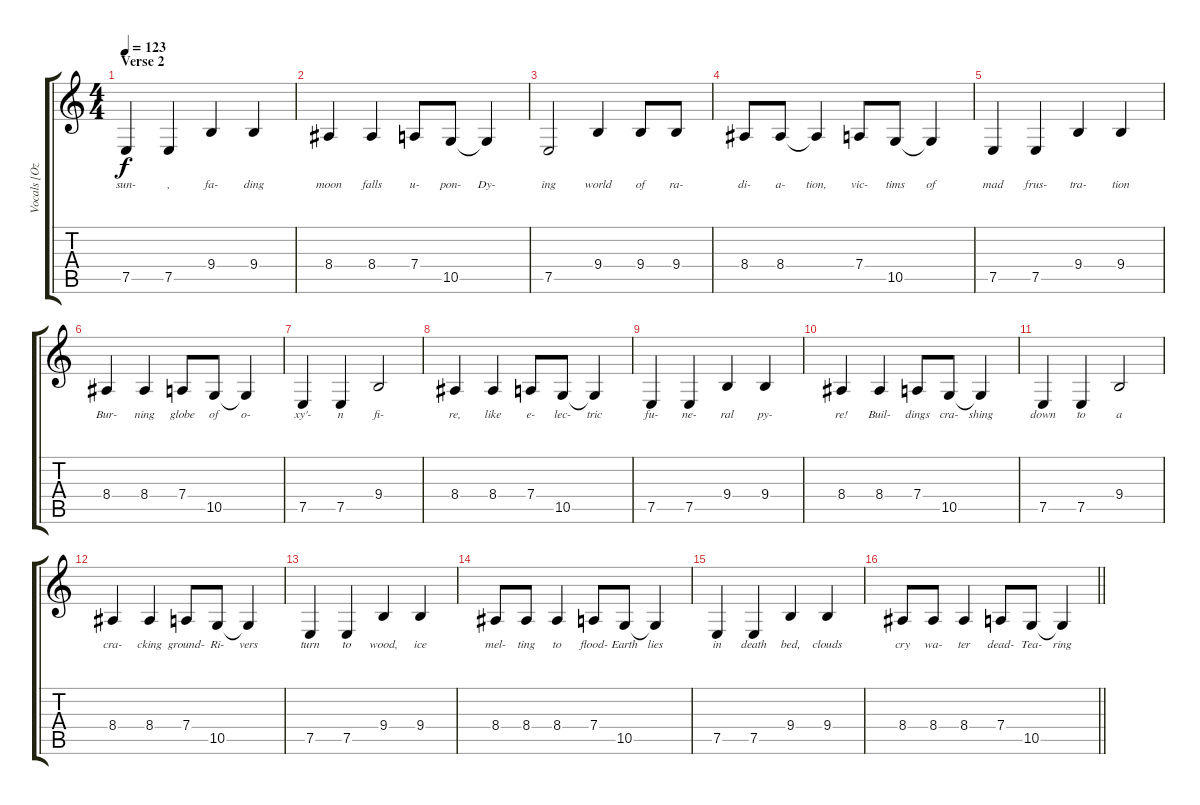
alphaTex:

\track ("Vocals [Ozzy Osbourne]" "Vocals [Oz") {instrument lead6voice}
\staff {score tabs}
\tuning (E4 B3 G3 D3 A2 E2) {hide}
\ts (4 4)
\section ("" "Verse 2")
\tempo 123
\clef g2
\ks c
7.5.4{lyrics (0 "sun-") lyrics (1 "") lyrics (2 "") lyrics (3 "") lyrics (4 "") dy f} 7.5.4{lyrics (0 ",") lyrics (1 "") lyrics (2 "") lyrics (3 "") lyrics (4 "")} 9.4.4{lyrics (0 "fa-") lyrics (1 "") lyrics (2 "") lyrics (3 "") lyrics (4 "")} 9.4.4{lyrics (0 "ding") lyrics (1 "") lyrics (2 "") lyrics (3 "") lyrics (4 "")} |
8.4.4{lyrics (0 "moon") lyrics (1 "") lyrics (2 "") lyrics (3 "") lyrics (4 "")} 8.4.4{lyrics (0 "falls") lyrics (1 "") lyrics (2 "") lyrics (3 "") lyrics (4 "")} 7.4.8{lyrics (0 "u-") lyrics (1 "") lyrics (2 "") lyrics (3 "") lyrics (4 "")} 10.5.8{lyrics (0 "pon-") lyrics (1 "") lyrics (2 "") lyrics (3 "") lyrics (4 "")} 10.5{t}.4{lyrics (0 "Dy-") lyrics (1 "") lyrics (2 "") lyrics (3 "") lyrics (4 "")} |
7.5.2{lyrics (0 "ing") lyrics (1 "") lyrics (2 "") lyrics (3 "") lyrics (4 "")} 9.4.4{lyrics (0 "world") lyrics (1 "") lyrics (2 "") lyrics (3 "") lyrics (4 "")} 9.4.8{lyrics (0 "of") lyrics (1 "") lyrics (2 "") lyrics (3 "") lyrics (4 "")} 9.4.8{lyrics (0 "ra-") lyrics (1 "") lyrics (2 "") lyrics (3 "") lyrics (4 "")} |
8.4.8{lyrics (0 "di-") lyrics (1 "") lyrics (2 "") lyrics (3 "") lyrics (4 "")} 8.4.8{lyrics (0 "a-") lyrics (1 "") lyrics (2 "") lyrics (3 "") lyrics (4 "")} 8.4{t}.4{lyrics (0 "tion,") lyrics (1 "") lyrics (2 "") lyrics (3 "") lyrics (4 "")} 7.4.8{lyrics (0 "vic-") lyrics (1 "") lyrics (2 "") lyrics (3 "") lyrics (4 "")} 10.5.8{lyrics (0 "tims") lyrics (1 "") lyrics (2 "") lyrics (3 "") lyrics (4 "")} 10.5{t}.4{lyrics (0 "of") lyrics (1 "") lyrics (2 "") lyrics (3 "") lyrics (4 "")} |
7.5.4{lyrics (0 "mad") lyrics (1 "") lyrics (2 "") lyrics (3 "") lyrics (4 "")} 7.5.4{lyrics (0 "frus-") lyrics (1 "") lyrics (2 "") lyrics (3 "") lyrics (4 "")} 9.4.4{lyrics (0 "tra-") lyrics (1 "") lyrics (2 "") lyrics (3 "") lyrics (4 "")} 9.4.4{lyrics (0 "tion") lyrics (1 "") lyrics (2 "") lyrics (3 "") lyrics (4 "")} |
8.4.4{lyrics (0 "Bur-") lyrics (1 "") lyrics (2 "") lyrics (3 "") lyrics (4 "")} 8.4.4{lyrics (0 "ning") lyrics (1 "") lyrics (2 "") lyrics (3 "") lyrics (4 "")} 7.4.8{lyrics (0 "globe") lyrics (1 "") lyrics (2 "") lyrics (3 "") lyrics (4 "")} 10.5.8{lyrics (0 "of") lyrics (1 "") lyrics (2 "") lyrics (3 "") lyrics (4 "")} 10.5{t}.4{lyrics (0 "o-") lyrics (1 "") lyrics (2 "") lyrics (3 "") lyrics (4 "")} |
7.5.4{lyrics (0 "xy'-") lyrics (1 "") lyrics (2 "") lyrics (3 "") lyrics (4 "")} 7.5.4{lyrics (0 "n") lyrics (1 "") lyrics (2 "") lyrics (3 "") lyrics (4 "")} 9.4.2{lyrics (0 "fi-") lyrics (1 "") lyrics (2 "") lyrics (3 "") lyrics (4 "")} |
8.4.4{lyrics (0 "re,") lyrics (1 "") lyrics (2 "") lyrics (3 "") lyrics (4 "")} 8.4.4{lyrics (0 "like") lyrics (1 "") lyrics (2 "") lyrics (3 "") lyrics (4 "")} 7.4.8{lyrics (0 "e-") lyrics (1 "") lyrics (2 "") lyrics (3 "") lyrics (4 "")} 10.5.8{lyrics (0 "lec-") lyrics (1 "") lyrics (2 "") lyrics (3 "") lyrics (4 "")} 10.5{t}.4{lyrics (0 "tric") lyrics (1 "") lyrics (2 "") lyrics (3 "") lyrics (4 "")} |
7.5.4{lyrics (0 "fu-") lyrics (1 "") lyrics (2 "") lyrics (3 "") lyrics (4 "")} 7.5.4{lyrics (0 "ne-") lyrics (1 "") lyrics (2 "") lyrics (3 "") lyrics (4 "")} 9.4.4{lyrics (0 "ral") lyrics (1 "") lyrics (2 "") lyrics (3 "") lyrics (4 "")} 9.4.4{lyrics (0 "py-") lyrics (1 "") lyrics (2 "") lyrics (3 "") lyrics (4 "")} |
8.4.4{lyrics (0 "re!") lyrics (1 "") lyrics (2 "") lyrics (3 "") lyrics (4 "")} 8.4.4{lyrics (0 "Buil-") lyrics (1 "") lyrics (2 "") lyrics (3 "") lyrics (4 "")} 7.4.8{lyrics (0 "dings") lyrics (1 "") lyrics (2 "") lyrics (3 "") lyrics (4 "")} 10.5.8{lyrics (0 "cra-") lyrics (1 "") lyrics (2 "") lyrics (3 "") lyrics (4 "")} 10.5{t}.4{lyrics (0 "shing") lyrics (1 "") lyrics (2 "") lyrics (3 "") lyrics (4 "")} |
7.5.4{lyrics (0 "down") lyrics (1 "") lyrics (2 "") lyrics (3 "") lyrics (4 "")} 7.5.4{lyrics (0 "to") lyrics (1 "") lyrics (2 "") lyrics (3 "") lyrics (4 "")} 9.4.2{lyrics (0 "a") lyrics (1 "") lyrics (2 "") lyrics (3 "") lyrics (4 "")} |
8.4.4{lyrics (0 "cra-") lyrics (1 "") lyrics (2 "") lyrics (3 "") lyrics (4 "")} 8.4.4{lyrics (0 "cking") lyrics (1 "") lyrics (2 "") lyrics (3 "") lyrics (4 "")} 7.4.8{lyrics (0 "ground-") lyrics (1 "") lyrics (2 "") lyrics (3 "") lyrics (4 "")} 10.5.8{lyrics (0 "Ri-") lyrics (1 "") lyrics (2 "") lyrics (3 "") lyrics (4 "")} 10.5{t}.4{lyrics (0 "vers") lyrics (1 "") lyrics (2 "") lyrics (3 "") lyrics (4 "")} |
7.5.4{lyrics (0 "turn") lyrics (1 "") lyrics (2 "") lyrics (3 "") lyrics (4 "")} 7.5.4{lyrics (0 "to") lyrics (1 "") lyrics (2 "") lyrics (3 "") lyrics (4 "")} 9.4.4{lyrics (0 "wood,") lyrics (1 "") lyrics (2 "") lyrics (3 "") lyrics (4 "")} 9.4.4{lyrics (0 "ice") lyrics (1 "") lyrics (2 "") lyrics (3 "") lyrics (4 "")} |
8.4.8{lyrics (0 "mel-") lyrics (1 "") lyrics (2 "") lyrics (3 "") lyrics (4 "")} 8.4.8{lyrics (0 "ting") lyrics (1 "") lyrics (2 "") lyrics (3 "") lyrics (4 "")} 8.4.4{lyrics (0 "to") lyrics (1 "") lyrics (2 "") lyrics (3 "") lyrics (4 "")} 7.4.8{lyrics (0 "flood-") lyrics (1 "") lyrics (2 "") lyrics (3 "") lyrics (4 "")} 10.5.8{lyrics (0 "Earth") lyrics (1 "") lyrics (2 "") lyrics (3 "") lyrics (4 "")} 10.5{t}.4{lyrics (0 "lies") lyrics (1 "") lyrics (2 "") lyrics (3 "") lyrics (4 "")} |
7.5.4{lyrics (0 "in") lyrics (1 "") lyrics (2 "") lyrics (3 "") lyrics (4 "")} 7.5.4{lyrics (0 "death") lyrics (1 "") lyrics (2 "") lyrics (3 "") lyrics (4 "")} 9.4.4{lyrics (0 "bed,") lyrics (1 "") lyrics (2 "") lyrics (3 "") lyrics (4 "")} 9.4.4{lyrics (0 "clouds") lyrics (1 "") lyrics (2 "") lyrics (3 "") lyrics (4 "")} |
\barLineRight lightlight
8.4.8{lyrics (0 "cry") lyrics (1 "") lyrics (2 "") lyrics (3 "") lyrics (4 "")} 8.4.8{lyrics (0 "wa-") lyrics (1 "") lyrics (2 "") lyrics (3 "") lyrics (4 "")} 8.4.4{lyrics (0 "ter") lyrics (1 "") lyrics (2 "") lyrics (3 "") lyrics (4 "")} 7.4.8{lyrics (0 "dead-") lyrics (1 "") lyrics (2 "") lyrics (3 "") lyrics (4 "")} 10.5.8{lyrics (0 "Tea-") lyrics (1 "") lyrics (2 "") lyrics (3 "") lyrics (4 "")} 10.5{t}.4{lyrics (0 "ring") lyrics (1 "") lyrics (2 "") lyrics (3 "") lyrics (4 "")}
